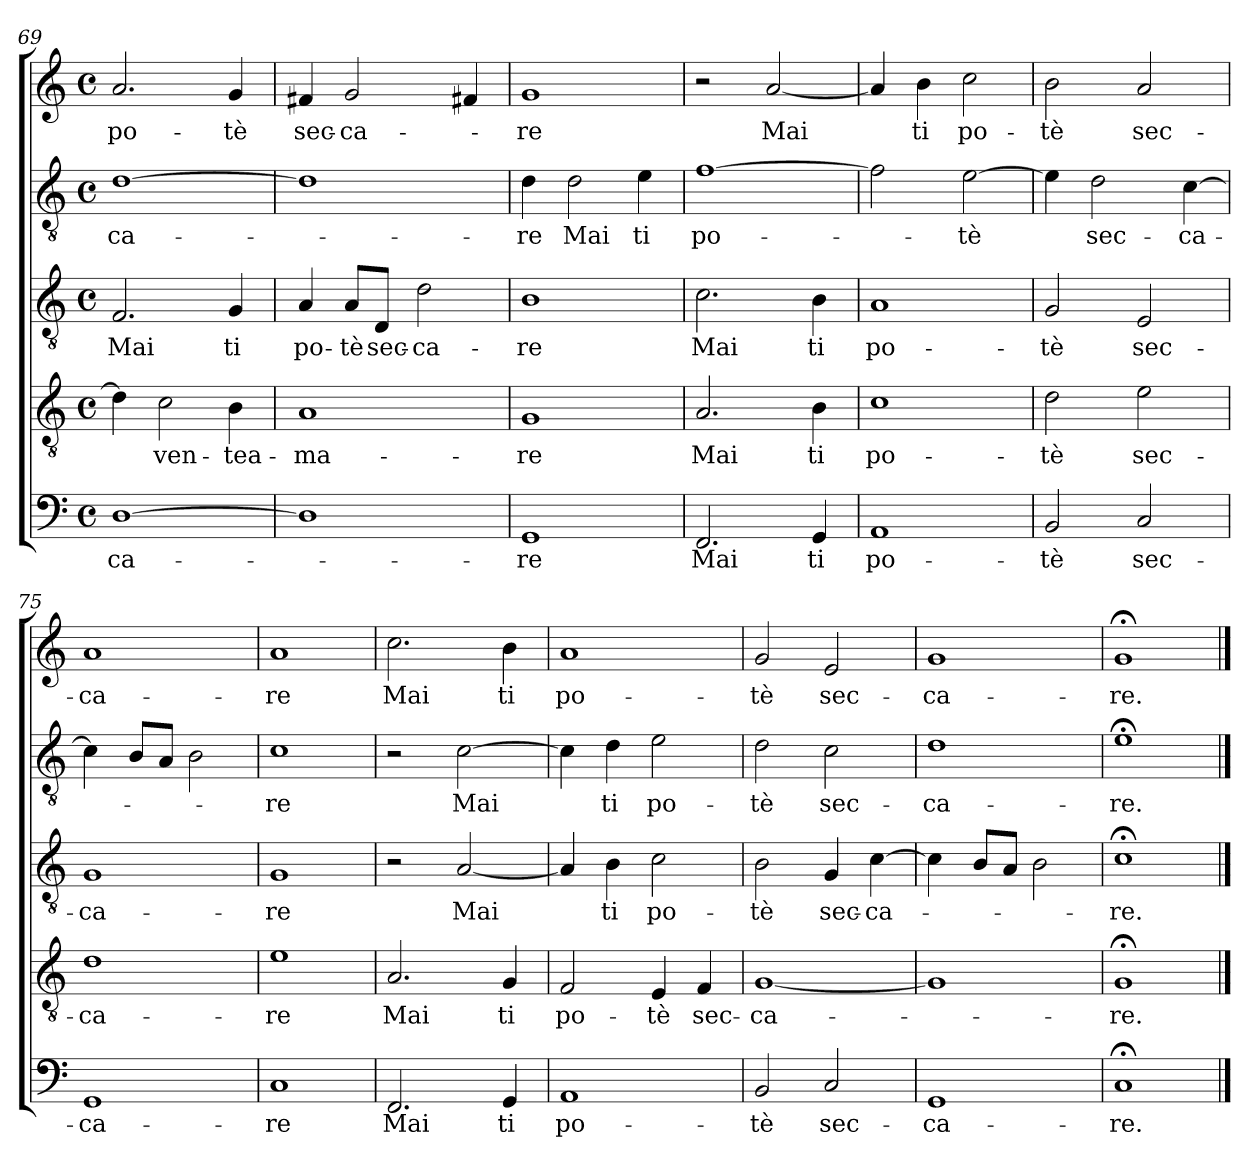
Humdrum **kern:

**kern	**text	**kern	**text	**kern	**text	**kern	**text	**kern	**text
*part5	*part5	*part4	*part4	*part3	*part3	*part2	*part2	*part1	*part1
*staff5	*staff5	*staff4	*staff4	*staff3	*staff3	*staff2	*staff2	*staff1	*staff1
*clefF4	*	*clefGv2	*	*clefGv2	*	*clefGv2	*	*clefG2	*
*k[]	*	*k[]	*	*k[]	*	*k[]	*	*k[]	*
*C:	*	*C:	*	*C:	*	*C:	*	*C:	*
*M4/4	*	*M4/4	*	*M4/4	*	*M4/4	*	*M4/4	*
*met(c)	*	*met(c)	*	*met(c)	*	*met(c)	*	*met(c)	*
=69	=69	=69	=69	=69	=69	=69	=69	=69	=69
[1D	-ca-	4d\]	.	2.F/	Mai	[1d	-ca-	2.a/	po-
.	.	2c\	-ven-	.	.	.	.	.	.
.	.	4B\	-tea-	4G/	ti	.	.	4g/	-tè
!!LO:LB:g=z
=70	=70	=70	=70	=70	=70	=70	=70	=70	=70
1D]	.	1A	-ma-	4A/	po-	1d]	.	4f#X/	sec-
.	.	.	.	8A/L	-tè	.	.	2g/	-ca-
.	.	.	.	8D/J	sec-	.	.	.	.
.	.	.	.	2d\	-ca-	.	.	.	.
.	.	.	.	.	.	.	.	4f#X/	.
=71	=71	=71	=71	=71	=71	=71	=71	=71	=71
1GG	-re	1G	-re	1B	-re	4d\	-re	1g	-re
.	.	.	.	.	.	2d\	Mai	.	.
.	.	.	.	.	.	4e\	ti	.	.
=72	=72	=72	=72	=72	=72	=72	=72	=72	=72
2.FF/	Mai	2.A/	Mai	2.c\	Mai	[1f	po-	2r	.
.	.	.	.	.	.	.	.	[2a/	Mai
4GG/	ti	4B\	ti	4B\	ti	.	.	.	.
=73	=73	=73	=73	=73	=73	=73	=73	=73	=73
1AA	po-	1c	po-	1A	po-	2f\]	.	4a/]	.
.	.	.	.	.	.	.	.	4b\	ti
.	.	.	.	.	.	[2e\	-tè	2cc\	po-
=74	=74	=74	=74	=74	=74	=74	=74	=74	=74
2BB/	-tè	2d\	-tè	2G/	-tè	4e\]	.	2b\	-tè
.	.	.	.	.	.	2d\	sec-	.	.
2C/	sec-	2e\	sec-	2E/	sec-	.	.	2a/	sec-
.	.	.	.	.	.	[4c\	-ca-	.	.
=75	=75	=75	=75	=75	=75	=75	=75	=75	=75
1GG	-ca-	1d	-ca-	1G	-ca-	4c\]	.	1a	-ca-
.	.	.	.	.	.	8B/L	.	.	.
.	.	.	.	.	.	8A/J	.	.	.
.	.	.	.	.	.	2B\	.	.	.
!!LO:LB:g=z
=76	=76	=76	=76	=76	=76	=76	=76	=76	=76
1C	-re	1e	-re	1G	-re	1c	-re	1a	-re
=77	=77	=77	=77	=77	=77	=77	=77	=77	=77
2.FF/	Mai	2.A/	Mai	2r	.	2r	.	2.cc\	Mai
.	.	.	.	[2A/	Mai	[2c\	Mai	.	.
4GG/	ti	4G/	ti	.	.	.	.	4b\	ti
=78	=78	=78	=78	=78	=78	=78	=78	=78	=78
1AA	po-	2F/	po-	4A/]	.	4c\]	.	1a	po-
.	.	.	.	4B\	ti	4d\	ti	.	.
.	.	4E/	-tè	2c\	po-	2e\	po-	.	.
.	.	4F/	sec-	.	.	.	.	.	.
=79	=79	=79	=79	=79	=79	=79	=79	=79	=79
2BB/	-tè	[1G	-ca-	2B\	-tè	2d\	-tè	2g/	-tè
2C/	sec-	.	.	4G/	sec-	2c\	sec-	2e/	sec-
.	.	.	.	[4c\	-ca-	.	.	.	.
=80	=80	=80	=80	=80	=80	=80	=80	=80	=80
1GG	-ca-	1G]	.	4c\]	.	1d	-ca-	1g	-ca-
.	.	.	.	8B/L	.	.	.	.	.
.	.	.	.	8A/J	.	.	.	.	.
.	.	.	.	2B\	.	.	.	.	.
=81	=81	=81	=81	=81	=81	=81	=81	=81	=81
1C;<	-re.	1G;<	-re.	1c;<	-re.	1e;<	-re.	1g;<	-re.
==	==	==	==	==	==	==	==	==	==
*-	*-	*-	*-	*-	*-	*-	*-	*-	*-
